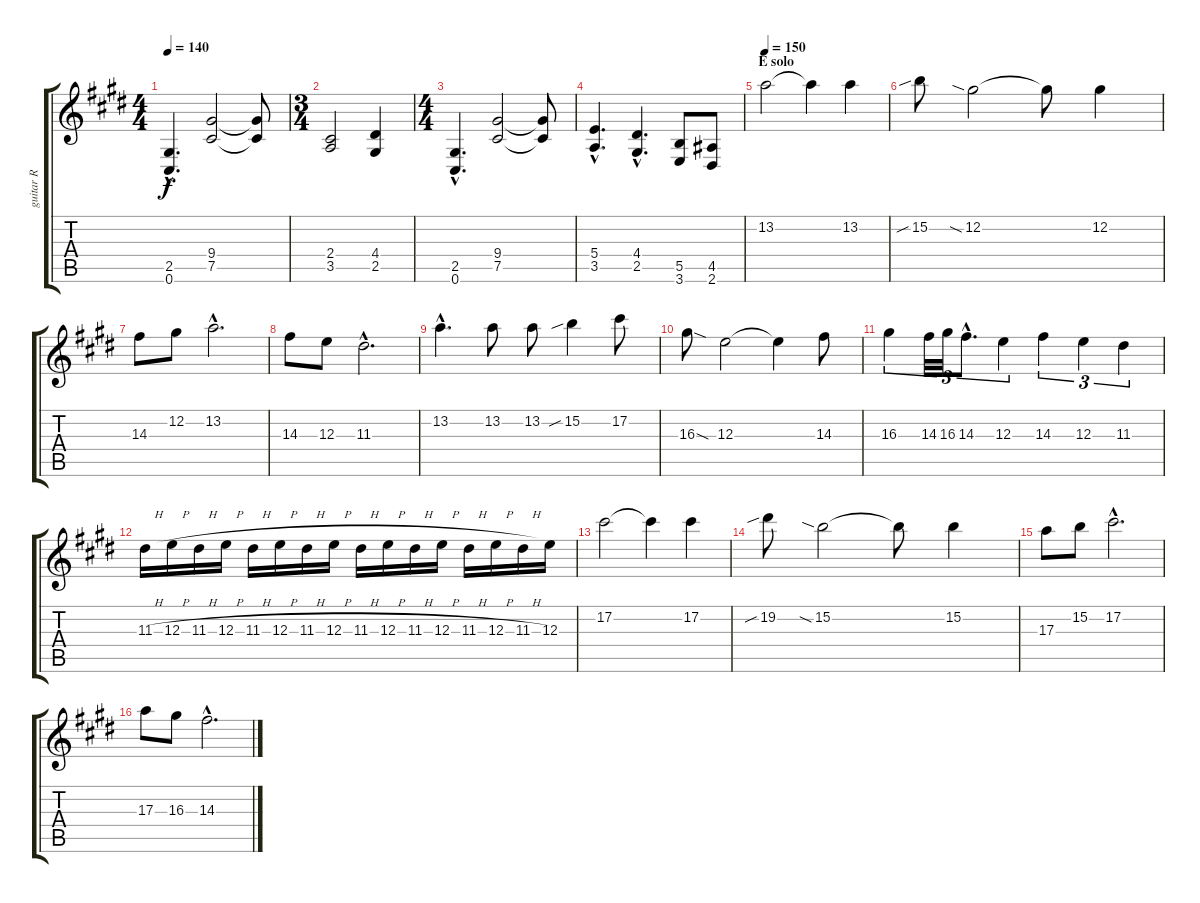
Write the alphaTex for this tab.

\track ("guitar R" "guitar R") {instrument distortionguitar}
\staff {score tabs}
\tuning (Db4 Ab3 E3 B2 Gb2 Db2) {hide}
\ts (4 4)
\tempo 140
\clef g2
\ks e
(2.5{hac} 0.6{hac}).4{d dy f} (9.4 7.5).2 (9.4{t} 7.5{t}).8 |
\ts (3 4)
(2.4 3.5).2 (4.4 2.5).4 |
\ts (4 4)
(2.5{hac} 0.6{hac}).4{d} (9.4 7.5).2 (9.4{t} 7.5{t}).8 |
(5.4{hac} 3.5{hac}).4{d} (4.4{hac} 2.5{hac}).4{d} (5.5 3.6).8 (4.5 2.6).8 |
\section ("" "E solo")
\tempo 150
13.2.2{volume 12} 13.2{t}.4 13.2.4 |
15.2{sib}.8 12.2{sia}.2 12.2{t}.8 12.2.4 |
14.3.8 12.2.8 13.2{hac}.2{d} |
14.3.8 12.3.8 11.3{hac}.2{d} |
13.2{hac}.4{d} 13.2.8 13.2.8 15.2{sib}.4 17.2.8 |
16.3{sod}.8 12.3.2 12.3{t}.4 14.3.8 |
16.3.4{tu (3 2)} 14.3.32{tu (3 2)} 16.3.32{tu (3 2)} 14.3{hac}.8{d tu (3 2)} 12.3.4{tu (3 2)} 14.3.4{tu (3 2)} 12.3.4{tu (3 2)} 11.3.4{tu (3 2)} |
11.3{h}.16 12.3{h}.16 11.3{h}.16 12.3{h}.16 11.3{h}.16 12.3{h}.16 11.3{h}.16 12.3{h}.16 11.3{h}.16 12.3{h}.16 11.3{h}.16 12.3{h}.16 11.3{h}.16 12.3{h}.16 11.3{h}.16 12.3.16 |
17.2.2 17.2{t}.4 17.2.4 |
19.2{sib}.8 15.2{sia}.2 15.2{t}.8 15.2.4 |
17.3.8 15.2.8 17.2{hac}.2{d} |
17.3.8 16.3.8 14.3{hac}.2{d}
